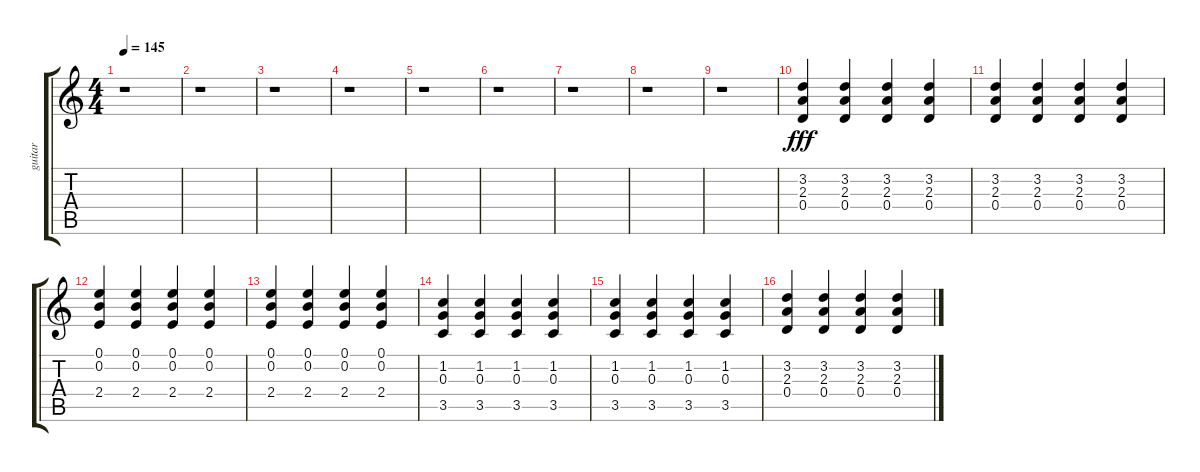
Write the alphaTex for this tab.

\track ("guitar" "guitar") {instrument distortionguitar}
\staff {score tabs}
\tuning (E4 B3 G3 D3 A2 E2) {hide}
\ts (4 4)
\tempo 145
\clef g2
\ks c
r.1{dy fff} |
r.1 |
r.1 |
r.1 |
r.1 |
r.1 |
r.1 |
r.1 |
r.1 |
(3.2 2.3 0.4).4 (3.2 2.3 0.4).4 (3.2 2.3 0.4).4 (3.2 2.3 0.4).4 |
(3.2 2.3 0.4).4 (3.2 2.3 0.4).4 (3.2 2.3 0.4).4 (3.2 2.3 0.4).4 |
(0.1 0.2 2.4).4 (0.1 0.2 2.4).4 (0.1 0.2 2.4).4 (0.1 0.2 2.4).4 |
(0.1 0.2 2.4).4 (0.1 0.2 2.4).4 (0.1 0.2 2.4).4 (0.1 0.2 2.4).4 |
(1.2 0.3 3.5).4 (1.2 0.3 3.5).4 (1.2 0.3 3.5).4 (1.2 0.3 3.5).4 |
(1.2 0.3 3.5).4 (1.2 0.3 3.5).4 (1.2 0.3 3.5).4 (1.2 0.3 3.5).4 |
(3.2 2.3 0.4).4 (3.2 2.3 0.4).4 (3.2 2.3 0.4).4 (3.2 2.3 0.4).4
